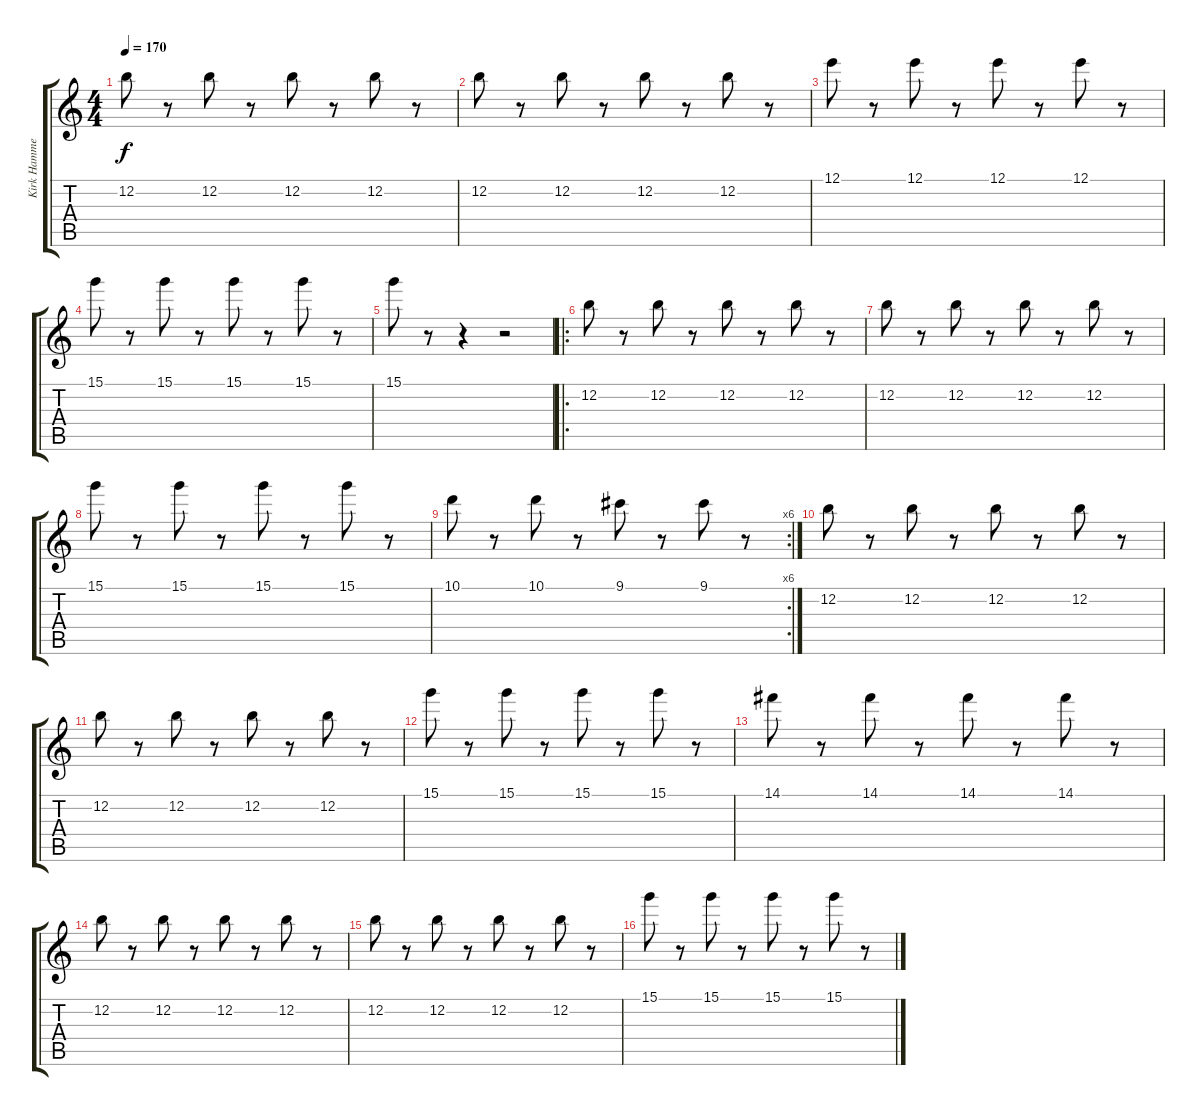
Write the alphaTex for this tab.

\track ("Kirk Hammett" "Kirk Hamme") {instrument overdrivenguitar}
\staff {score tabs}
\tuning (E4 B3 G3 D3 A2 E2) {hide}
\ts (4 4)
\tempo 170
\clef g2
\ks c
12.2.8{dy f} r.8 12.2.8 r.8 12.2.8 r.8 12.2.8 r.8 |
12.2.8 r.8 12.2.8 r.8 12.2.8 r.8 12.2.8 r.8 |
12.1.8 r.8 12.1.8 r.8 12.1.8 r.8 12.1.8 r.8 |
15.1.8 r.8 15.1.8 r.8 15.1.8 r.8 15.1.8 r.8 |
15.1.8 r.8 r.4 r.2 |
\ro
12.2.8 r.8 12.2.8 r.8 12.2.8 r.8 12.2.8 r.8 |
12.2.8 r.8 12.2.8 r.8 12.2.8 r.8 12.2.8 r.8 |
15.1.8 r.8 15.1.8 r.8 15.1.8 r.8 15.1.8 r.8 |
\rc 6
10.1.8 r.8 10.1.8 r.8 9.1.8 r.8 9.1.8 r.8 |
12.2.8 r.8 12.2.8 r.8 12.2.8 r.8 12.2.8 r.8 |
12.2.8 r.8 12.2.8 r.8 12.2.8 r.8 12.2.8 r.8 |
15.1.8 r.8 15.1.8 r.8 15.1.8 r.8 15.1.8 r.8 |
14.1.8 r.8 14.1.8 r.8 14.1.8 r.8 14.1.8 r.8 |
12.2.8 r.8 12.2.8 r.8 12.2.8 r.8 12.2.8 r.8 |
12.2.8 r.8 12.2.8 r.8 12.2.8 r.8 12.2.8 r.8 |
15.1.8 r.8 15.1.8 r.8 15.1.8 r.8 15.1.8 r.8
